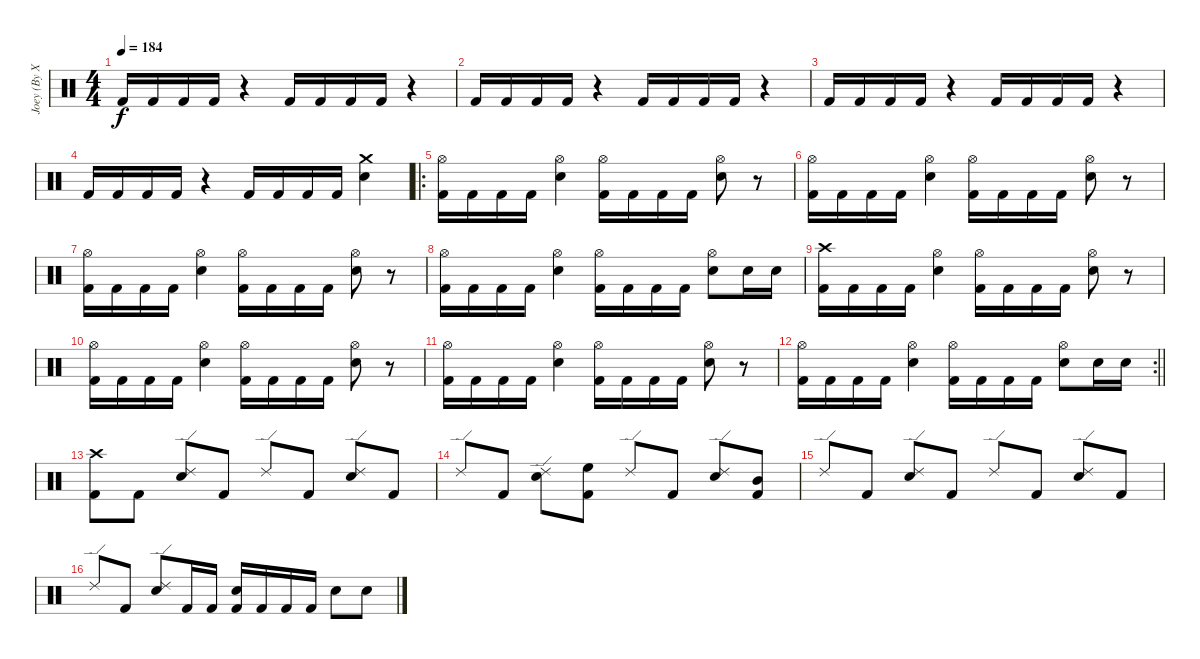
\track ("Joey (By Xavier®)" "Joey (By X") {instrument percussion}
\staff {score}
\articulation defaults
\ts (4 4)
\tempo 184
\clef neutral
\ks c "Kick (hit) 2".16{dy f} "Kick (hit) 2".16 "Kick (hit) 2".16 "Kick (hit) 2".16
r.4 "Kick (hit) 2".16 "Kick (hit) 2".16 "Kick (hit) 2".16 "Kick (hit) 2".16 r.4 |
"Kick (hit) 2".16 "Kick (hit) 2".16 "Kick (hit) 2".16 "Kick (hit) 2".16 r.4 "Kick (hit) 2".16 "Kick (hit) 2".16 "Kick (hit) 2".16 "Kick (hit) 2".16 r.4 |
"Kick (hit) 2".16 "Kick (hit) 2".16 "Kick (hit) 2".16 "Kick (hit) 2".16 r.4 "Kick (hit) 2".16 "Kick (hit) 2".16 "Kick (hit) 2".16 "Kick (hit) 2".16 r.4 |
"Kick (hit) 2".16 "Kick (hit) 2".16 "Kick (hit) 2".16 "Kick (hit) 2".16 r.4 "Kick (hit) 2".16 "Kick (hit) 2".16 "Kick (hit) 2".16 "Kick (hit) 2".16 ("Crash medium (hit)" "Electric Snare (hit)").4 |
\ro
("Hi-Hat (open)" "Kick (hit) 2").16 "Kick (hit) 2".16 "Kick (hit) 2".16 "Kick (hit) 2".16 ("Hi-Hat (open)" "Electric Snare (hit)").4 ("Hi-Hat (open)" "Kick (hit) 2").16 "Kick (hit) 2".16 "Kick (hit) 2".16 "Kick (hit) 2".16 ("Hi-Hat (open)" "Electric Snare (hit)").8 r.8 |
("Hi-Hat (open)" "Kick (hit) 2").16 "Kick (hit) 2".16 "Kick (hit) 2".16 "Kick (hit) 2".16 ("Hi-Hat (open)" "Electric Snare (hit)").4 ("Hi-Hat (open)" "Kick (hit) 2").16 "Kick (hit) 2".16 "Kick (hit) 2".16 "Kick (hit) 2".16 ("Hi-Hat (open)" "Electric Snare (hit)").8 r.8 |
("Hi-Hat (open)" "Kick (hit) 2").16 "Kick (hit) 2".16 "Kick (hit) 2".16 "Kick (hit) 2".16 ("Hi-Hat (open)" "Electric Snare (hit)").4 ("Hi-Hat (open)" "Kick (hit) 2").16 "Kick (hit) 2".16 "Kick (hit) 2".16 "Kick (hit) 2".16 ("Hi-Hat (open)" "Electric Snare (hit)").8 r.8 |
("Hi-Hat (open)" "Kick (hit) 2").16 "Kick (hit) 2".16 "Kick (hit) 2".16 "Kick (hit) 2".16 ("Hi-Hat (open)" "Electric Snare (hit)").4 ("Hi-Hat (open)" "Kick (hit) 2").16 "Kick (hit) 2".16 "Kick (hit) 2".16 "Kick (hit) 2".16 ("Hi-Hat (open)" "Electric Snare (hit)").8 "Electric Snare (hit)".16 "Electric Snare (hit)".16 |
("Crash high (hit)" "Kick (hit) 2").16 "Kick (hit) 2".16 "Kick (hit) 2".16 "Kick (hit) 2".16 ("Hi-Hat (open)" "Electric Snare (hit)").4 ("Hi-Hat (open)" "Kick (hit) 2").16 "Kick (hit) 2".16 "Kick (hit) 2".16 "Kick (hit) 2".16 ("Hi-Hat (open)" "Electric Snare (hit)").8 r.8 |
("Hi-Hat (open)" "Kick (hit) 2").16 "Kick (hit) 2".16 "Kick (hit) 2".16 "Kick (hit) 2".16 ("Hi-Hat (open)" "Electric Snare (hit)").4 ("Hi-Hat (open)" "Kick (hit) 2").16 "Kick (hit) 2".16 "Kick (hit) 2".16 "Kick (hit) 2".16 ("Hi-Hat (open)" "Electric Snare (hit)").8 r.8 |
("Hi-Hat (open)" "Kick (hit) 2").16 "Kick (hit) 2".16 "Kick (hit) 2".16 "Kick (hit) 2".16 ("Hi-Hat (open)" "Electric Snare (hit)").4 ("Hi-Hat (open)" "Kick (hit) 2").16 "Kick (hit) 2".16 "Kick (hit) 2".16 "Kick (hit) 2".16 ("Hi-Hat (open)" "Electric Snare (hit)").8 r.8 |
\rc 2
\barLineRight lightlight
("Hi-Hat (open)" "Kick (hit) 2").16 "Kick (hit) 2".16 "Kick (hit) 2".16 "Kick (hit) 2".16 ("Hi-Hat (open)" "Electric Snare (hit)").4 ("Hi-Hat (open)" "Kick (hit) 2").16 "Kick (hit) 2".16 "Kick (hit) 2".16 "Kick (hit) 2".16 ("Hi-Hat (open)" "Electric Snare (hit)").8 "Electric Snare (hit)".16 "Electric Snare (hit)".16 |
("Crash high (hit)" "Kick (hit) 2").8 "Kick (hit) 2".8 ("Ride (edge) 2" "Electric Snare (hit)").8 "Kick (hit) 2".8 "Ride (edge) 2".8 "Kick (hit) 2".8 ("Ride (edge) 2" "Electric Snare (hit)").8 "Kick (hit) 2".8 |
"Ride (edge) 2".8 "Kick (hit) 2".8 ("Ride (edge) 2" "Electric Snare (hit)").8 ("High Floor Tom (hit)" "Kick (hit) 2").8 "Ride (edge) 2".8 "Kick (hit) 2".8 ("Ride (edge) 2" "Electric Snare (hit)").8 ("Mid Tom (hit)" "Kick (hit) 2").8 |
"Ride (edge) 2".8 "Kick (hit) 2".8 ("Ride (edge) 2" "Electric Snare (hit)").8 "Kick (hit) 2".8 "Ride (edge) 2".8 "Kick (hit) 2".8 ("Ride (edge) 2" "Electric Snare (hit)").8 "Kick (hit) 2".8 |
"Ride (edge) 2".8 "Kick (hit) 2".8 ("Ride (edge) 2" "Electric Snare (hit)").8 "Kick (hit) 2".16 "Kick (hit) 2".16 ("Electric Snare (hit)" "Kick (hit) 2").16 "Kick (hit) 2".16 "Kick (hit) 2".16 "Kick (hit) 2".16 "Electric Snare (hit)".8 "Electric Snare (hit)".8
